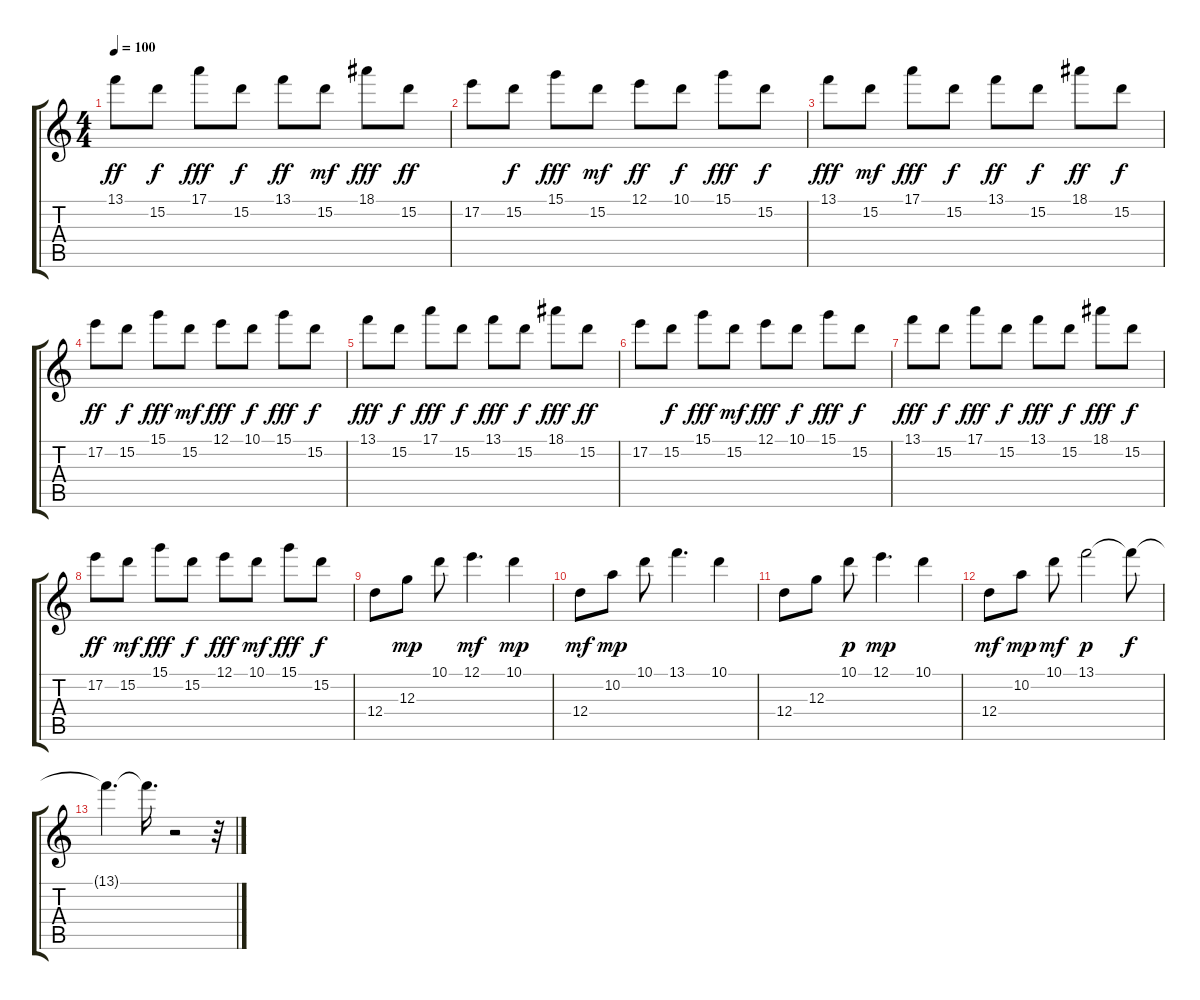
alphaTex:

\track "" {instrument electricguitarclean}
\staff {score tabs}
\tuning (E4 B3 G3 D3 A2 E2) {hide}
\ts (4 4)
\tempo 100
\clef g2
\ks c
13.1.8{dy ff} 15.2.8{dy f} 17.1.8{dy fff} 15.2.8{dy f} 13.1.8{dy ff} 15.2.8{dy mf} 18.1.8{dy fff} 15.2.8{dy ff} |
17.2.8 15.2.8{dy f} 15.1.8{dy fff} 15.2.8{dy mf} 12.1.8{dy ff} 10.1.8{dy f} 15.1.8{dy fff} 15.2.8{dy f} |
13.1.8{dy fff} 15.2.8{dy mf} 17.1.8{dy fff} 15.2.8{dy f} 13.1.8{dy ff} 15.2.8{dy f} 18.1.8{dy ff} 15.2.8{dy f} |
17.2.8{dy ff} 15.2.8{dy f} 15.1.8{dy fff} 15.2.8{dy mf} 12.1.8{dy fff} 10.1.8{dy f} 15.1.8{dy fff} 15.2.8{dy f} |
13.1.8{dy fff} 15.2.8{dy f} 17.1.8{dy fff} 15.2.8{dy f} 13.1.8{dy fff} 15.2.8{dy f} 18.1.8{dy fff} 15.2.8{dy ff} |
17.2.8 15.2.8{dy f} 15.1.8{dy fff} 15.2.8{dy mf} 12.1.8{dy fff} 10.1.8{dy f} 15.1.8{dy fff} 15.2.8{dy f} |
13.1.8{dy fff} 15.2.8{dy f} 17.1.8{dy fff} 15.2.8{dy f} 13.1.8{dy fff} 15.2.8{dy f} 18.1.8{dy fff} 15.2.8{dy f} |
17.2.8{dy ff} 15.2.8{dy mf} 15.1.8{dy fff} 15.2.8{dy f} 12.1.8{dy fff} 10.1.8{dy mf} 15.1.8{dy fff} 15.2.8{dy f} |
12.4.8 12.3.8{dy mp} 10.1.8 12.1.4{d dy mf} 10.1.4{dy mp} |
12.4.8{dy mf} 10.2.8{dy mp} 10.1.8 13.1.4{d} 10.1.4 |
12.4.8 12.3.8 10.1.8{dy p} 12.1.4{d dy mp} 10.1.4 |
12.4.8{dy mf} 10.2.8{dy mp} 10.1.8{dy mf} 13.1.2{dy p} 13.1{t}.8{dy f} |
13.1{t}.4{d} 13.1{t}.16{d} r.2 r.32
